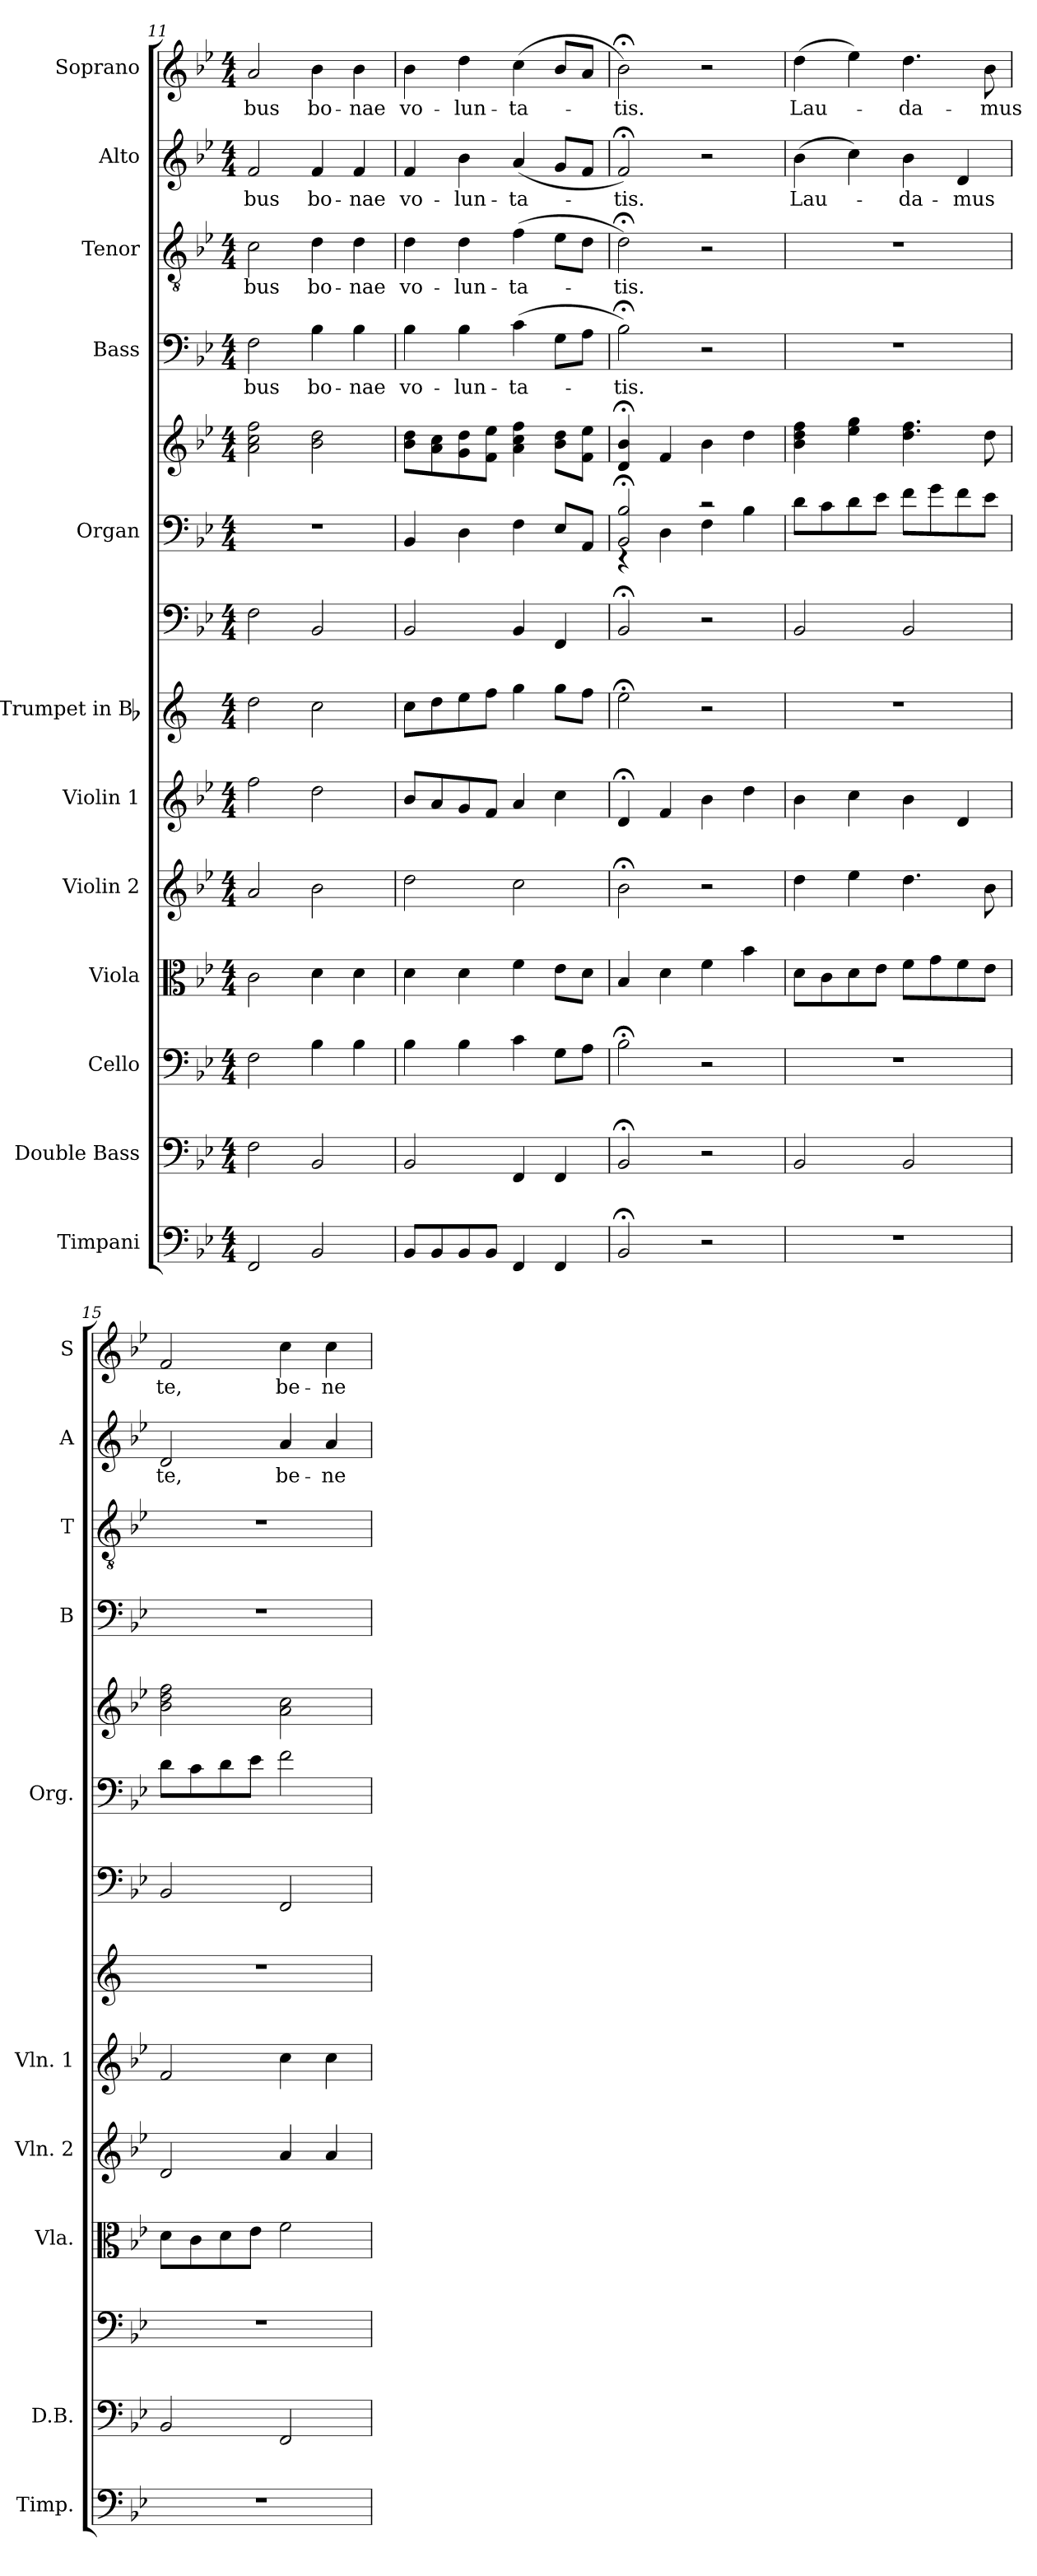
**kern	**kern	**kern	**kern	**kern	**kern	**kern	**kern	**kern	**kern	**kern	**text	**kern	**text	**kern	**text	**kern	**text
*part13	*part12	*part11	*part10	*part9	*part8	*part7	*part6	*part5	*part5	*part4	*part4	*part3	*part3	*part2	*part2	*part1	*part1
*staff14	*staff13	*staff12	*staff11	*staff10	*staff9	*staff8	*staff7	*staff6	*staff5	*staff4	*staff4	*staff3	*staff3	*staff2	*staff2	*staff1	*staff1
*I"Timpani	*I"Double Bass	*I"Cello	*I"Viola	*I"Violin 2	*I"Violin 1	*I"Trumpet in Bb	*	*I"Organ	*	*I"Bass	*	*I"Tenor	*	*I"Alto	*	*I"Soprano	*
*I'Timp.	*I'D.B.	*	*I'Vla.	*I'Vln. 2	*I'Vln. 1	*	*	*I'Org.	*	*I'B	*	*I'T	*	*I'A	*	*I'S	*
*clefF4	*clefF4	*clefF4	*clefC3	*clefG2	*clefG2	*clefG2	*clefF4	*clefF4	*clefG2	*clefF4	*	*clefGv2	*	*clefG2	*	*clefG2	*
*	*ITrd7c12	*	*	*	*	*ITrd1c2	*	*	*	*	*	*	*	*	*	*	*
*k[b-e-]	*k[b-e-]	*k[b-e-]	*k[b-e-]	*k[b-e-]	*k[b-e-]	*k[b-e-]	*k[b-e-]	*k[b-e-]	*k[b-e-]	*k[b-e-]	*	*k[b-e-]	*	*k[b-e-]	*	*k[b-e-]	*
*B-:	*B-:	*B-:	*B-:	*B-:	*B-:	*B-:	*B-:	*B-:	*B-:	*B-:	*	*B-:	*	*B-:	*	*B-:	*
*M4/4	*M4/4	*M4/4	*M4/4	*M4/4	*M4/4	*M4/4	*M4/4	*M4/4	*M4/4	*M4/4	*	*M4/4	*	*M4/4	*	*M4/4	*
=11	=11	=11	=11	=11	=11	=11	=11	=11	=11	=11	=11	=11	=11	=11	=11	=11	=11
!	!	!	!	!	!	!	!	!	!	!	!LO:LY:b	!	!LO:LY:b	!	!LO:LY:b	!	!LO:LY:b
2FF/	2FF\	2F\	2c\	2a/	2ff\	2cc\	2F\	1r	2a\ 2cc\ 2ff\	2F\	-bus	2c\	bus	2f/	-bus	2a/	bus
!	!	!	!	!	!	!	!	!	!	!	!LO:LY:b	!	!LO:LY:b	!	!LO:LY:b	!	!LO:LY:b
2BB-/	2BBB-/	4B-\	4d\	2b-\	2dd\	2b-\	2BB-/	.	2b-\ 2dd\	4B-\	bo-	4d\	bo-	4f/	bo-	4b-\	bo-
!	!	!	!	!	!	!	!	!	!	!	!LO:LY:b	!	!LO:LY:b	!	!LO:LY:b	!	!LO:LY:b
.	.	4B-\	4d\	.	.	.	.	.	.	4B-\	-nae	4d\	-nae	4f/	-nae	4b-\	-nae
=12	=12	=12	=12	=12	=12	=12	=12	=12	=12	=12	=12	=12	=12	=12	=12	=12	=12
!	!	!	!	!	!	!	!	!	!	!	!LO:LY:b	!	!LO:LY:b	!	!LO:LY:b	!	!LO:LY:b
8BB-/L	2BBB-/	4B-\	4d\	2dd\	8b-/L	8b-\L	2BB-/	4BB-/	8b-\ 8dd\L	4B-\	vo-	4d\	vo-	4f/	vo-	4b-\	vo-
8BB-/	.	.	.	.	8a/	8cc\	.	.	8a\ 8cc\	.	.	.	.	.	.	.	.
!	!	!	!	!	!	!	!	!	!	!	!LO:LY:b	!	!LO:LY:b	!	!LO:LY:b	!	!LO:LY:b
8BB-/	.	4B-\	4d\	.	8g/	8dd\	.	4D\	8g\ 8dd\	4B-\	-lun-	4d\	-lun-	4b-\	-lun-	4dd\	-lun-
8BB-/J	.	.	.	.	8f/J	8ee-\J	.	.	8f\ 8ee-\J	.	.	.	.	.	.	.	.
!	!	!	!	!	!	!	!	!	!	!	!LO:LY:b	!	!LO:LY:b	!	!LO:LY:b	!	!LO:LY:b
4FF/	4FFF/	4c\	4f\	2cc\	4a/	4ff\	4BB-/	4F\	4a\ 4cc\ 4ff\	(>4c\	-ta-	(>4f\	-ta-	(<4a/	-ta-	(>4cc\	-ta-
4FF/	4FFF/	8G\L	8e-\L	.	4cc\	8ff\L	4FF/	8E-/L	8b-\ 8dd\L	8G\L	.	8e-\L	.	8g/L	.	8b-/L	.
.	.	8A\J	8d\J	.	.	8ee-\J	.	8AA/J	8f\ 8ee-\J	8A\J	.	8d\J	.	8f/J	.	8a/J	.
=13	=13	=13	=13	=13	=13	=13	=13	=13	=13	=13	=13	=13	=13	=13	=13	=13	=13
*	*	*	*	*	*	*	*	*^	*	*	*	*	*	*	*	*	*
!	!	!	!	!	!	!	!	!	!	!	!	!LO:LY:b	!	!LO:LY:b	!	!LO:LY:b	!	!LO:LY:b
2BB-;</	2BBB-;</	2B-;<\	4B-/	2b-;<\	4d;</	2dd;<\	2BB-;</	2BB-/;< 2B-/;<	4rEE	4d/;< 4b-/;<	2B-;<\)	-tis.-	2d;<\)	-tis.	2f;</)	-tis.	2b-;<\)	-tis.
.	.	.	4d\	.	4f/	.	.	.	4D\	4f/	.	.	.	.	.	.	.	.
2r	2r	2r	4f\	2r	4b-\	2r	2r	2rc	4F\	4b-\	2r	.	2r	.	2r	.	2r	.
.	.	.	4b-\	.	4dd\	.	.	.	4B-\	4dd\	.	.	.	.	.	.	.	.
=14	=14	=14	=14	=14	=14	=14	=14	=14	=14	=14	=14	=14	=14	=14	=14	=14	=14	=14
!	!	!	!	!	!	!	!	!	!	!	!	!	!	!	!	!LO:LY:b	!	!LO:LY:b
*	*	*	*	*	*	*	*	*v	*v	*	*	*	*	*	*	*	*	*
1r	2BBB-/	1r	8d\L	4dd\	4b-\	1r	2BB-/	8d\L	4b-\ 4dd\ 4ff\	1r	.	1r	.	(>4b-\	Lau-	(>4dd\	Lau-
.	.	.	8c\	.	.	.	.	8c\	.	.	.	.	.	.	.	.	.
.	.	.	8d\	4ee-\	4cc\	.	.	8d\	4ee-\ 4gg\	.	.	.	.	4cc\)	.	4ee-\)	.
.	.	.	8e-\J	.	.	.	.	8e-\J	.	.	.	.	.	.	.	.	.
!	!	!	!	!	!	!	!	!	!	!	!	!	!	!	!LO:LY:b	!	!LO:LY:b
.	2BBB-/	.	8f\L	4.dd\	4b-\	.	2BB-/	8f\L	4.dd\ 4.ff\	.	.	.	.	4b-\	-da-	4.dd\	-da-
.	.	.	8g\	.	.	.	.	8g\	.	.	.	.	.	.	.	.	.
!	!	!	!	!	!	!	!	!	!	!	!	!	!	!	!LO:LY:b	!	!
.	.	.	8f\	.	4d/	.	.	8f\	.	.	.	.	.	4d/	-mus	.	.
!	!	!	!	!	!	!	!	!	!	!	!	!	!	!	!	!	!LO:LY:b
.	.	.	8e-\J	8b-\	.	.	.	8e-\J	8dd\	.	.	.	.	.	.	8b-\	-mus
!!LO:PB:g=z
=15	=15	=15	=15	=15	=15	=15	=15	=15	=15	=15	=15	=15	=15	=15	=15	=15	=15
!	!	!	!	!	!	!	!	!	!	!	!	!	!	!	!LO:LY:b	!	!LO:LY:b
1r	2BBB-/	1r	8d\L	2d/	2f/	1r	2BB-/	8d\L	2b-\ 2dd\ 2ff\	1r	.	1r	.	2d/	te,	2f/	te,
.	.	.	8c\	.	.	.	.	8c\	.	.	.	.	.	.	.	.	.
.	.	.	8d\	.	.	.	.	8d\	.	.	.	.	.	.	.	.	.
.	.	.	8e-\J	.	.	.	.	8e-\J	.	.	.	.	.	.	.	.	.
!	!	!	!	!	!	!	!	!	!	!	!	!	!	!	!LO:LY:b	!	!LO:LY:b
.	2FFF/	.	2f\	4a/	4cc\	.	2FF/	2f\	2a\ 2cc\	.	.	.	.	4a/	be-	4cc\	be-
!	!	!	!	!	!	!	!	!	!	!	!	!	!	!	!LO:LY:b	!	!LO:LY:b
.	.	.	.	4a/	4cc\	.	.	.	.	.	.	.	.	4a/	-ne-	4cc\	-ne
=	=	=	=	=	=	=	=	=	=	=	=	=	=	=	=	=	=
*-	*-	*-	*-	*-	*-	*-	*-	*-	*-	*-	*-	*-	*-	*-	*-	*-	*-
